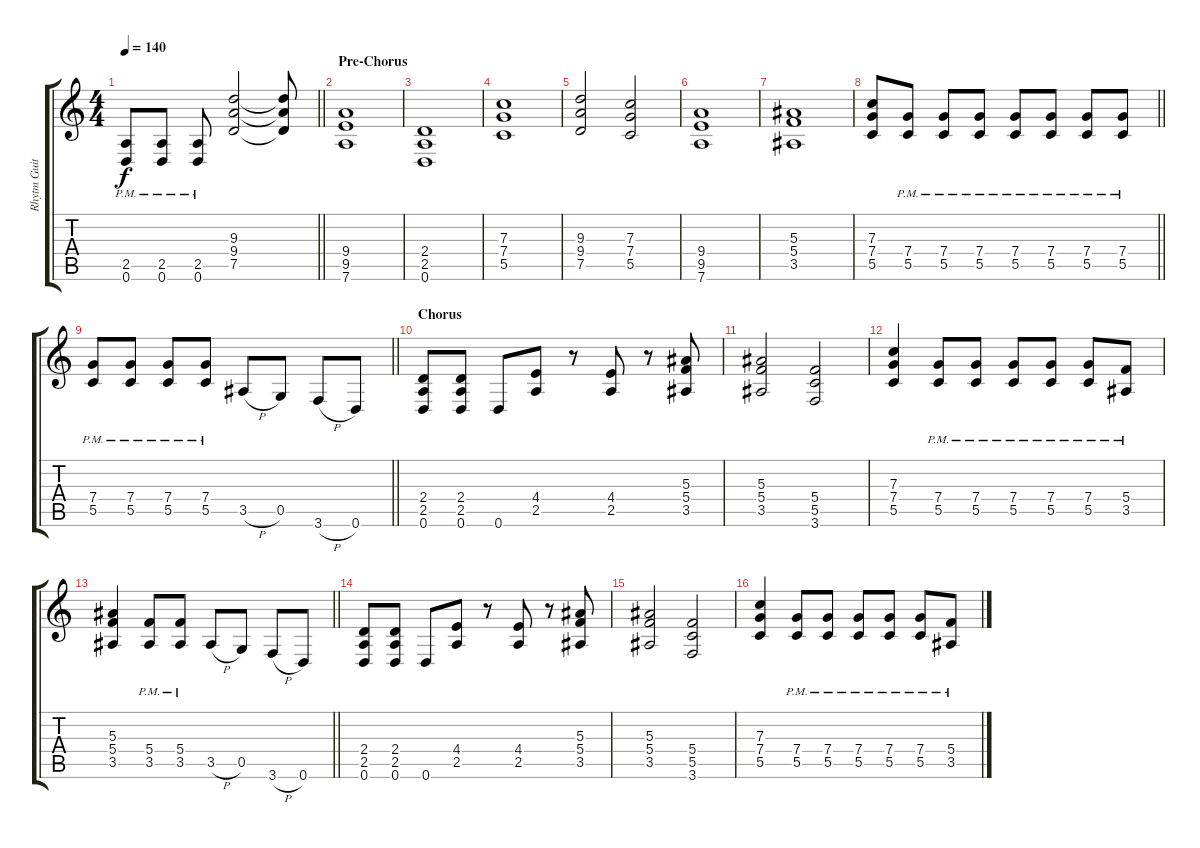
\track ("Rhytm Guitar - Martin Sweet" "Rhytm Guit") {instrument distortionguitar}
\staff {score tabs}
\tuning (D4 A3 F3 C3 G2 D2) {hide}
\ts (4 4)
\tempo 140
\clef g2
\barLineRight lightlight
\ks c
(2.5{pm} 0.6{pm}).8{dy f} (2.5{pm} 0.6{pm}).8 (2.5{pm} 0.6{pm}).8 (9.3 9.4 7.5).2 (9.3{t} 9.4{t} 7.5{t}).8 |
\section ("" "Pre-Chorus")
(9.4 9.5 7.6).1 |
(2.4 2.5 0.6).1 |
(7.3 7.4 5.5).1 |
(9.3 9.4 7.5).2 (7.3 7.4 5.5).2 |
(9.4 9.5 7.6).1 |
(5.3 5.4 3.5).1 |
\barLineRight lightlight
(7.3 7.4 5.5).8 (7.4{pm} 5.5{pm}).8 (7.4{pm} 5.5{pm}).8 (7.4{pm} 5.5{pm}).8 (7.4{pm} 5.5{pm}).8 (7.4{pm} 5.5{pm}).8 (7.4{pm} 5.5{pm}).8 (7.4{pm} 5.5{pm}).8 |
\barLineRight lightlight
(7.4{pm} 5.5{pm}).8 (7.4{pm} 5.5{pm}).8 (7.4{pm} 5.5{pm}).8 (7.4{pm} 5.5{pm}).8 3.5{h}.8 0.5.8 3.6{h}.8 0.6.8 |
\section ("" "Chorus")
(2.4 2.5 0.6).8 (2.4 2.5 0.6).8 0.6.8 (4.4 2.5).8 r.8 (4.4 2.5).8 r.8 (5.3 5.4 3.5).8 |
(5.3 5.4 3.5).2 (5.4 5.5 3.6).2 |
(7.3 7.4 5.5).4 (7.4{pm} 5.5{pm}).8 (7.4{pm} 5.5{pm}).8 (7.4{pm} 5.5{pm}).8 (7.4{pm} 5.5{pm}).8 (7.4{pm} 5.5{pm}).8 (5.4{pm} 3.5{pm}).8 |
\barLineRight lightlight
(5.3 5.4 3.5).4 (5.4{pm} 3.5{pm}).8 (5.4{pm} 3.5{pm}).8 3.5{h}.8 0.5.8 3.6{h}.8 0.6.8 |
(2.4 2.5 0.6).8 (2.4 2.5 0.6).8 0.6.8 (4.4 2.5).8 r.8 (4.4 2.5).8 r.8 (5.3 5.4 3.5).8 |
(5.3 5.4 3.5).2 (5.4 5.5 3.6).2 |
(7.3 7.4 5.5).4 (7.4{pm} 5.5{pm}).8 (7.4{pm} 5.5{pm}).8 (7.4{pm} 5.5{pm}).8 (7.4{pm} 5.5{pm}).8 (7.4{pm} 5.5{pm}).8 (5.4{pm} 3.5{pm}).8
